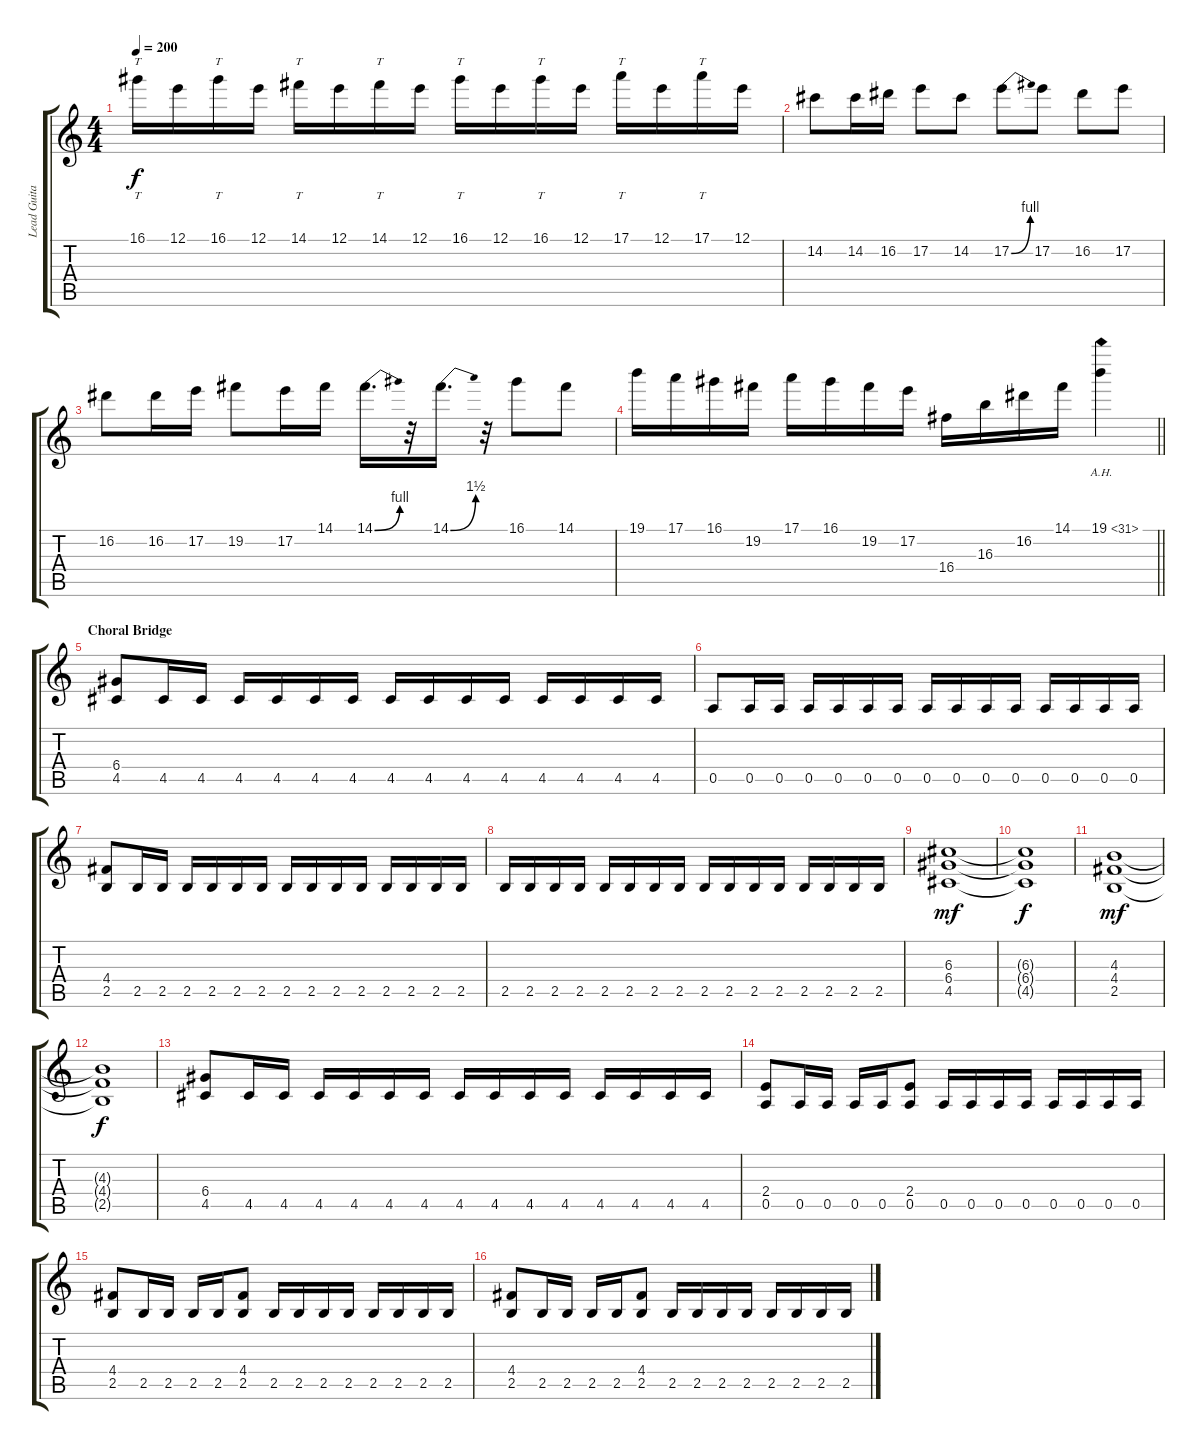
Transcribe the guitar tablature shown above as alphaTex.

\track ("Lead Guitar" "Lead Guita") {instrument distortionguitar}
\staff {score tabs}
\tuning (E4 B3 G3 D3 A2 E2) {hide}
\ts (4 4)
\tempo 200
\clef g2
\ks c
16.1.16{tt dy f} 12.1.16 16.1.16{tt} 12.1.16 14.1.16{tt} 12.1.16 14.1.16{tt} 12.1.16 16.1.16{tt} 12.1.16 16.1.16{tt} 12.1.16 17.1.16{tt} 12.1.16 17.1.16{tt} 12.1.16 |
14.2.8 14.2.16 16.2.16 17.2.8 14.2.8 17.2{be (bend 0 0 60 4)}.8 17.2.8 16.2.8 17.2.8 |
16.2.8 16.2.16 17.2.16 19.2.8 17.2.16 14.1.16 14.1{be (bend 0 0 60 4)}.16{d} r.32 14.1{be (bend 0 0 60 6)}.16{d} r.32 16.1.8 14.1.8 |
\barLineRight lightlight
19.1.16 17.1.16 16.1.16 19.2.16 17.1.16 16.1.16 19.2.16 17.2.16 16.4.16 16.3.16 16.2.16 14.1.16 19.1{ah 12}.4 |
\section ("" "Choral Bridge")
(6.4 4.5).8 4.5.16 4.5.16 4.5.16 4.5.16 4.5.16 4.5.16 4.5.16 4.5.16 4.5.16 4.5.16 4.5.16 4.5.16 4.5.16 4.5.16 |
0.5.8 0.5.16 0.5.16 0.5.16 0.5.16 0.5.16 0.5.16 0.5.16 0.5.16 0.5.16 0.5.16 0.5.16 0.5.16 0.5.16 0.5.16 |
(4.4 2.5).8 2.5.16 2.5.16 2.5.16 2.5.16 2.5.16 2.5.16 2.5.16 2.5.16 2.5.16 2.5.16 2.5.16 2.5.16 2.5.16 2.5.16 |
2.5.16 2.5.16 2.5.16 2.5.16 2.5.16 2.5.16 2.5.16 2.5.16 2.5.16 2.5.16 2.5.16 2.5.16 2.5.16 2.5.16 2.5.16 2.5.16 |
(6.3 6.4 4.5).1{dy mf} |
(6.3{t} 6.4{t} 4.5{t}).1{dy f} |
(4.3 4.4 2.5).1{dy mf} |
(4.3{t} 4.4{t} 2.5{t}).1{dy f} |
(6.4 4.5).8 4.5.16 4.5.16 4.5.16 4.5.16 4.5.16 4.5.16 4.5.16 4.5.16 4.5.16 4.5.16 4.5.16 4.5.16 4.5.16 4.5.16 |
(2.4 0.5).8 0.5.16 0.5.16 0.5.16 0.5.16 (2.4 0.5).8 0.5.16 0.5.16 0.5.16 0.5.16 0.5.16 0.5.16 0.5.16 0.5.16 |
(4.4 2.5).8 2.5.16 2.5.16 2.5.16 2.5.16 (4.4 2.5).8 2.5.16 2.5.16 2.5.16 2.5.16 2.5.16 2.5.16 2.5.16 2.5.16 |
(4.4 2.5).8 2.5.16 2.5.16 2.5.16 2.5.16 (4.4 2.5).8 2.5.16 2.5.16 2.5.16 2.5.16 2.5.16 2.5.16 2.5.16 2.5.16
